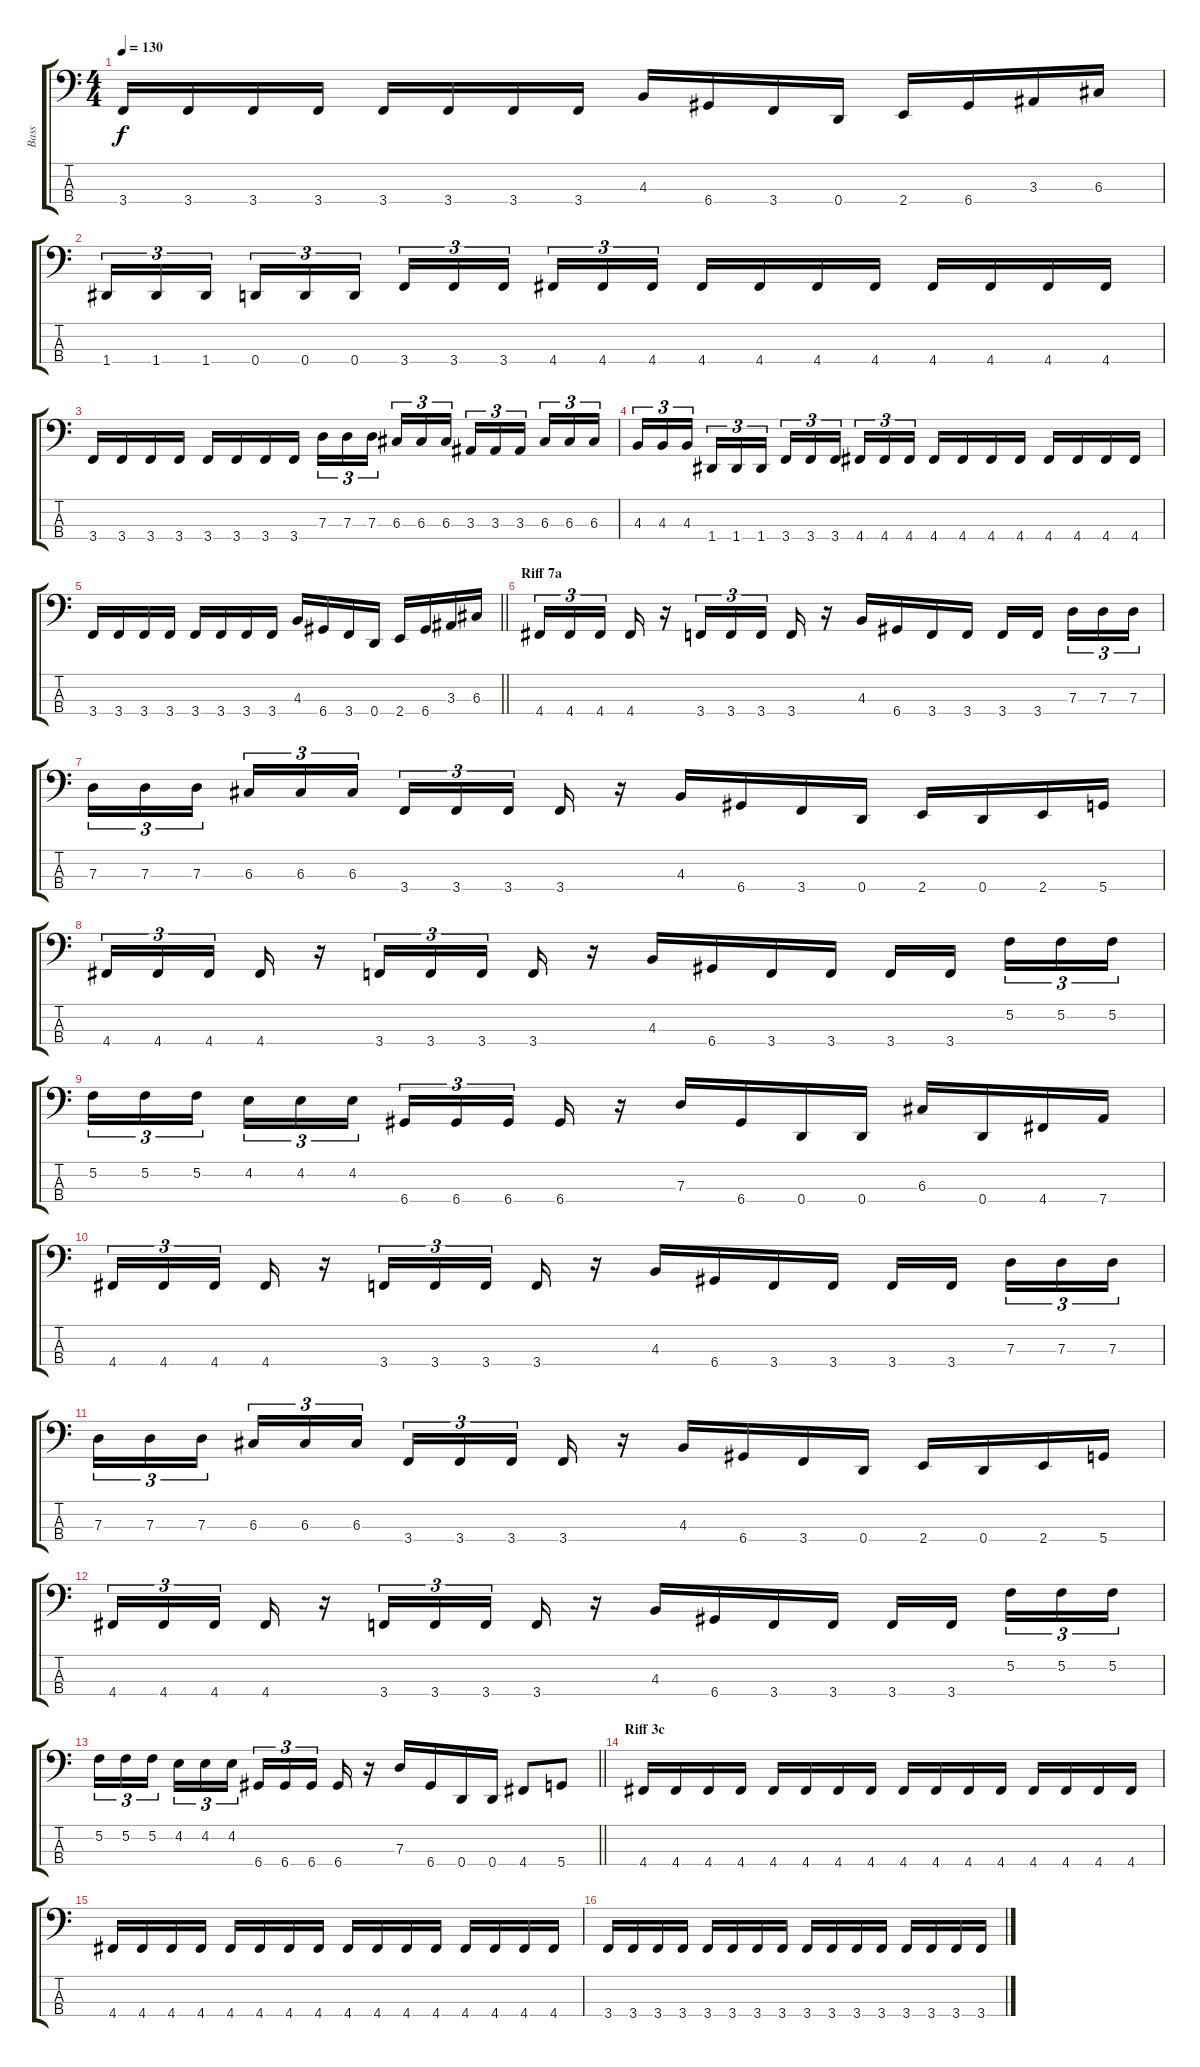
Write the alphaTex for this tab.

\track ("Bass" "Bass") {instrument electricbassfinger}
\staff {score tabs}
\tuning (F2 C2 G1 D1) {hide}
\ts (4 4)
\tempo 130
\clef f4
\ks c
3.4.16{dy f} 3.4.16 3.4.16 3.4.16 3.4.16 3.4.16 3.4.16 3.4.16 4.3.16 6.4.16 3.4.16 0.4.16 2.4.16 6.4.16 3.3.16 6.3.16 |
1.4.16{tu (3 2)} 1.4.16{tu (3 2)} 1.4.16{tu (3 2) beam splitsecondary} 0.4.16{tu (3 2)} 0.4.16{tu (3 2)} 0.4.16{tu (3 2)} 3.4.16{tu (3 2)} 3.4.16{tu (3 2)} 3.4.16{tu (3 2) beam splitsecondary} 4.4.16{tu (3 2)} 4.4.16{tu (3 2)} 4.4.16{tu (3 2)} 4.4.16 4.4.16 4.4.16 4.4.16 4.4.16 4.4.16 4.4.16 4.4.16 |
3.4.16 3.4.16 3.4.16 3.4.16 3.4.16 3.4.16 3.4.16 3.4.16 7.3.16{tu (3 2)} 7.3.16{tu (3 2)} 7.3.16{tu (3 2) beam splitsecondary} 6.3.16{tu (3 2)} 6.3.16{tu (3 2)} 6.3.16{tu (3 2)} 3.3.16{tu (3 2)} 3.3.16{tu (3 2)} 3.3.16{tu (3 2) beam splitsecondary} 6.3.16{tu (3 2)} 6.3.16{tu (3 2)} 6.3.16{tu (3 2)} |
4.3.16{tu (3 2)} 4.3.16{tu (3 2)} 4.3.16{tu (3 2) beam splitsecondary} 1.4.16{tu (3 2)} 1.4.16{tu (3 2)} 1.4.16{tu (3 2)} 3.4.16{tu (3 2)} 3.4.16{tu (3 2)} 3.4.16{tu (3 2) beam splitsecondary} 4.4.16{tu (3 2)} 4.4.16{tu (3 2)} 4.4.16{tu (3 2)} 4.4.16 4.4.16 4.4.16 4.4.16 4.4.16 4.4.16 4.4.16 4.4.16 |
\barLineRight lightlight
3.4.16 3.4.16 3.4.16 3.4.16 3.4.16 3.4.16 3.4.16 3.4.16 4.3.16 6.4.16 3.4.16 0.4.16 2.4.16 6.4.16 3.3.16 6.3.16 |
\section ("" "Riff 7a")
4.4.16{tu (3 2)} 4.4.16{tu (3 2)} 4.4.16{tu (3 2) beam splitsecondary} 4.4.16 r.16 3.4.16{tu (3 2)} 3.4.16{tu (3 2)} 3.4.16{tu (3 2) beam splitsecondary} 3.4.16 r.16 4.3.16 6.4.16 3.4.16 3.4.16 3.4.16 3.4.16{beam splitsecondary} 7.3.16{tu (3 2)} 7.3.16{tu (3 2)} 7.3.16{tu (3 2)} |
7.3.16{tu (3 2)} 7.3.16{tu (3 2)} 7.3.16{tu (3 2) beam splitsecondary} 6.3.16{tu (3 2)} 6.3.16{tu (3 2)} 6.3.16{tu (3 2)} 3.4.16{tu (3 2)} 3.4.16{tu (3 2)} 3.4.16{tu (3 2) beam splitsecondary} 3.4.16 r.16 4.3.16 6.4.16 3.4.16 0.4.16 2.4.16 0.4.16 2.4.16 5.4.16 |
4.4.16{tu (3 2)} 4.4.16{tu (3 2)} 4.4.16{tu (3 2) beam splitsecondary} 4.4.16 r.16 3.4.16{tu (3 2)} 3.4.16{tu (3 2)} 3.4.16{tu (3 2) beam splitsecondary} 3.4.16 r.16 4.3.16 6.4.16 3.4.16 3.4.16 3.4.16 3.4.16{beam splitsecondary} 5.2.16{tu (3 2)} 5.2.16{tu (3 2)} 5.2.16{tu (3 2)} |
5.2.16{tu (3 2)} 5.2.16{tu (3 2)} 5.2.16{tu (3 2) beam splitsecondary} 4.2.16{tu (3 2)} 4.2.16{tu (3 2)} 4.2.16{tu (3 2)} 6.4.16{tu (3 2)} 6.4.16{tu (3 2)} 6.4.16{tu (3 2) beam splitsecondary} 6.4.16 r.16 7.3.16 6.4.16 0.4.16 0.4.16 6.3.16 0.4.16 4.4.16 7.4.16 |
4.4.16{tu (3 2)} 4.4.16{tu (3 2)} 4.4.16{tu (3 2) beam splitsecondary} 4.4.16 r.16 3.4.16{tu (3 2)} 3.4.16{tu (3 2)} 3.4.16{tu (3 2) beam splitsecondary} 3.4.16 r.16 4.3.16 6.4.16 3.4.16 3.4.16 3.4.16 3.4.16{beam splitsecondary} 7.3.16{tu (3 2)} 7.3.16{tu (3 2)} 7.3.16{tu (3 2)} |
7.3.16{tu (3 2)} 7.3.16{tu (3 2)} 7.3.16{tu (3 2) beam splitsecondary} 6.3.16{tu (3 2)} 6.3.16{tu (3 2)} 6.3.16{tu (3 2)} 3.4.16{tu (3 2)} 3.4.16{tu (3 2)} 3.4.16{tu (3 2) beam splitsecondary} 3.4.16 r.16 4.3.16 6.4.16 3.4.16 0.4.16 2.4.16 0.4.16 2.4.16 5.4.16 |
4.4.16{tu (3 2)} 4.4.16{tu (3 2)} 4.4.16{tu (3 2) beam splitsecondary} 4.4.16 r.16 3.4.16{tu (3 2)} 3.4.16{tu (3 2)} 3.4.16{tu (3 2) beam splitsecondary} 3.4.16 r.16 4.3.16 6.4.16 3.4.16 3.4.16 3.4.16 3.4.16{beam splitsecondary} 5.2.16{tu (3 2)} 5.2.16{tu (3 2)} 5.2.16{tu (3 2)} |
\barLineRight lightlight
5.2.16{tu (3 2)} 5.2.16{tu (3 2)} 5.2.16{tu (3 2) beam splitsecondary} 4.2.16{tu (3 2)} 4.2.16{tu (3 2)} 4.2.16{tu (3 2)} 6.4.16{tu (3 2)} 6.4.16{tu (3 2)} 6.4.16{tu (3 2) beam splitsecondary} 6.4.16 r.16 7.3.16 6.4.16 0.4.16 0.4.16 4.4.8 5.4.8 |
\section ("" "Riff 3c")
4.4.16 4.4.16 4.4.16 4.4.16 4.4.16 4.4.16 4.4.16 4.4.16 4.4.16 4.4.16 4.4.16 4.4.16 4.4.16 4.4.16 4.4.16 4.4.16 |
4.4.16 4.4.16 4.4.16 4.4.16 4.4.16 4.4.16 4.4.16 4.4.16 4.4.16 4.4.16 4.4.16 4.4.16 4.4.16 4.4.16 4.4.16 4.4.16 |
3.4.16 3.4.16 3.4.16 3.4.16 3.4.16 3.4.16 3.4.16 3.4.16 3.4.16 3.4.16 3.4.16 3.4.16 3.4.16 3.4.16 3.4.16 3.4.16
